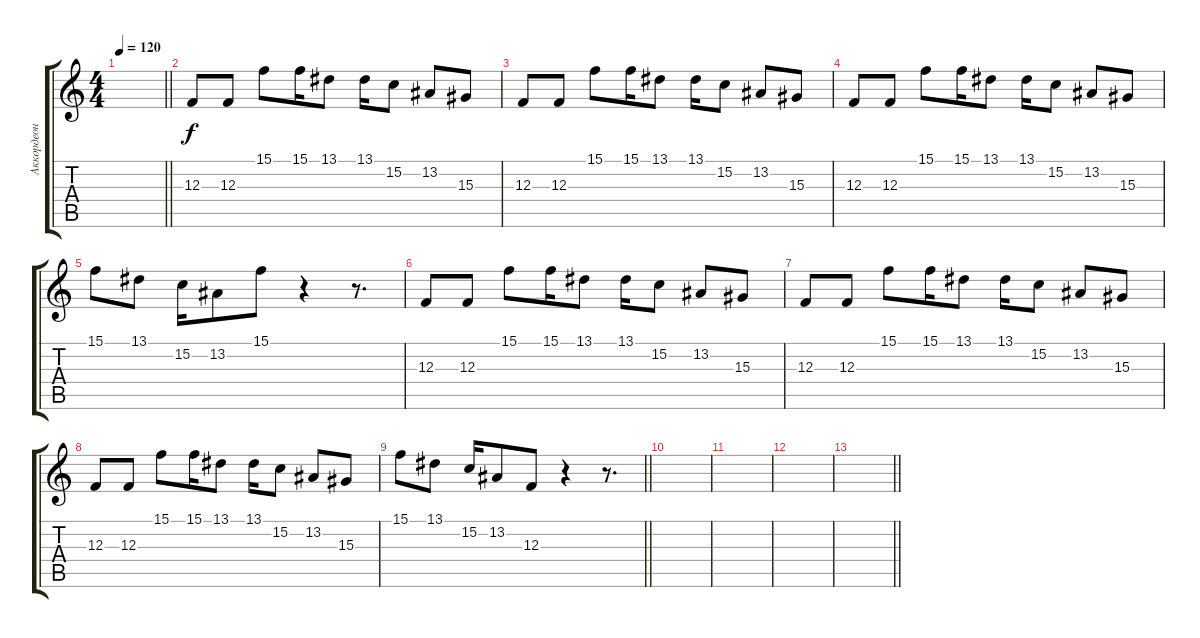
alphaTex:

\track ("Аккордеон" "Аккордеон") {instrument accordion}
\staff {score tabs}
\tuning (D4 A3 F3 C3 G2 D2) {hide}
\ts (4 4)
\tempo 120
\clef g2
\barLineRight lightlight
\ks c
|
12.3.8 12.3.8 15.1.8 15.1.16 13.1.8 13.1.16 15.2.8 13.2.8 15.3.8 |
12.3.8 12.3.8 15.1.8 15.1.16 13.1.8 13.1.16 15.2.8 13.2.8 15.3.8 |
12.3.8 12.3.8 15.1.8 15.1.16 13.1.8 13.1.16 15.2.8 13.2.8 15.3.8 |
15.1.8 13.1.8 15.2.16 13.2.8 15.1.8 r.4 r.8{d} |
12.3.8 12.3.8 15.1.8 15.1.16 13.1.8 13.1.16 15.2.8 13.2.8 15.3.8 |
12.3.8 12.3.8 15.1.8 15.1.16 13.1.8 13.1.16 15.2.8 13.2.8 15.3.8 |
12.3.8 12.3.8 15.1.8 15.1.16 13.1.8 13.1.16 15.2.8 13.2.8 15.3.8 |
\barLineRight lightlight
15.1.8 13.1.8 15.2.16 13.2.8 12.3.8 r.4 r.8{d} |
|
|
|
\barLineRight lightlight
